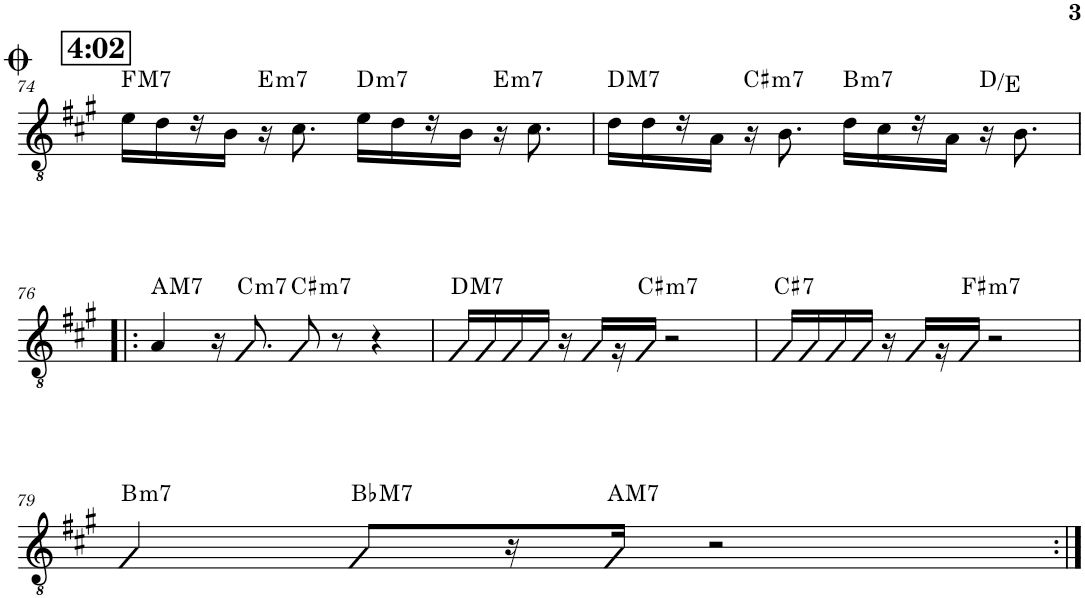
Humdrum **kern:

**kern	**harte
*part1	*part1
*staff1	*
*I"Voice	*
*I'Vo.	*
!!LO:PB:g=z
*clefGv2	*
*k[f#c#g#]	*
*M4/4	*
!!LO:REH:place=s1:a:B:cj:fs=14:t=4&colon;02
=74	=74
!	!LO:H:kt=M7
16e\LL	F:maj7
16d\	.
16r	.
16B\JJ	.
!	!LO:H:kt=m7
16r	E:min7
8.c#\	.
!	!LO:H:kt=m7
16e\LL	D:min7
16d\	.
16r	.
16B\JJ	.
!	!LO:H:kt=m7
16r	E:min7
8.c#\	.
=75	=75
!	!LO:H:kt=M7
16d\LL	D:maj7
16d\	.
16r	.
16A\JJ	.
!	!LO:H:kt=m7
16r	C#:min7
8.B\	.
!	!LO:H:kt=m7
16d\LL	B:min7
16c#\	.
16r	.
16A\JJ	.
16r	D:maj/2
8.B\	.
!!LO:LB:g=z
=76!|:	=76!|:
!	!LO:H:kt=M7
4A/	A:maj7
16r	.
!	!LO:H:kt=m7
8.G#/	C:min7
!	!LO:H:kt=m7
8G#/	C#:min7
8r	.
4r	.
=77	=77
!	!LO:H:kt=M7
16G#/LL	D:maj7
16G#/	.
16G#/	.
16G#/JJ	.
16r	.
16G#/LL	.
16r	.
!	!LO:H:kt=m7
16G#/JJ	C#:min7
2r	.
=78	=78
!	!LO:H:kt=7
16G#/LL	C#:7
16G#/	.
16G#/	.
16G#/JJ	.
16r	.
16G#/LL	.
16r	.
!	!LO:H:kt=m7
16G#/JJ	F#:min7
2r	.
!!LO:LB:g=z
=79	=79
!	!LO:H:kt=m7
4G#/	B:min7
!	!LO:H:kt=M7
8G#/L	Bb:maj7
16r	.
!	!LO:H:kt=M7
16G#/JJ	A:maj7
2r	.
=:|!	=:|!
*-	*-
